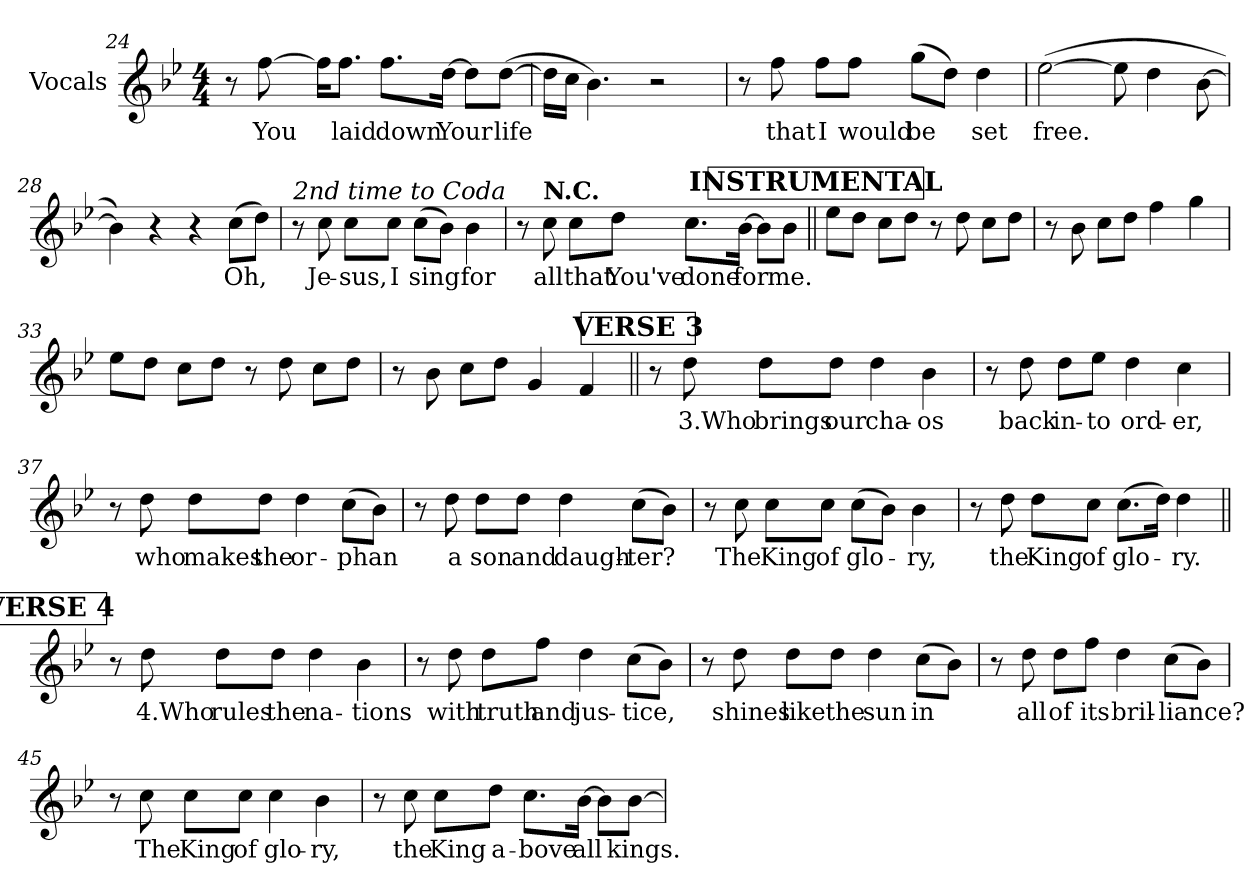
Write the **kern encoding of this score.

**kern	**text
*part1	*part1
*staff1	*staff1
*I"Vocals	*
*clefG2	*
*k[b-e-]	*
*B-:	*
*M4/4	*
=24	=24
8r	.
!	!LO:LY:b
[8ff\	You
16ff\KL]	.
!	!LO:LY:b
8.ff\J	laid
!	!LO:LY:b
8.ff\L	down
!	!LO:LY:b
[16dd\Jk	Your
8dd\L]	.
!	!LO:LY:b
(>[8dd\J	life
=25	=25
16dd\LL]	.
16cc\JJ	.
4.b-\)	.
2r	.
=26	=26
8r	.
!	!LO:LY:b
8ff\	that
!	!LO:LY:b
8ff\L	I
!	!LO:LY:b
8ff\J	would
!	!LO:LY:b
(>8gg\L	be
8dd\J)	.
!	!LO:LY:b
4dd\	set
!!LO:LB:g=z
=27	=27
!	!LO:LY:b
(>[2ee-\	free.
8ee-\]	.
4dd\	.
[8b-\	.
=28	=28
4b-\])	.
4r	.
4r	.
!	!LO:LY:b
(>8cc\L	Oh,
8dd\J)	.
=29	=29
8r	.
!	!LO:LY:b
8cc\	Je-
!	!LO:LY:b
8cc\L	-sus,
!	!LO:LY:b
8cc\J	I
!	!LO:LY:b
(>8cc\L	sing
8b-\J)	.
!	!LO:LY:b
4b-\	for
!LO:TX:a:i:rj:t=2nd time to Coda	!
=30	=30
8r	.
!LO:TX:a:B:t=N.C.	!
!	!LO:LY:b
8cc\	all
!	!LO:LY:b
8cc\L	that
!	!LO:LY:b
8dd\J	You've
!	!LO:LY:b
8.cc\L	done
!	!LO:LY:b
[16b-\Jk	for
8b-\L]	.
!	!LO:LY:b
8b-\J	me.
!!LO:LB:g=z
!!LO:REH:place=s1:a:B:t=INSTRUMENTAL
=31||	=31||
8ee-!\L	.
8dd!\J	.
8cc!\L	.
8dd!\J	.
8r	.
8dd!\	.
8cc!\L	.
8dd!\J	.
=32	=32
8r	.
8b-!\	.
8cc!\L	.
8dd!\J	.
4ff!\	.
4gg!\	.
=33	=33
8ee-!\L	.
8dd!\J	.
8cc!\L	.
8dd!\J	.
8r	.
8dd!\	.
8cc!\L	.
8dd!\J	.
=34	=34
8r	.
8b-!\	.
8cc!\L	.
8dd!\J	.
4g!/	.
4f!/	.
!!LO:LB:g=z
!!LO:REH:place=s1:a:B:t=VERSE 3
=35||	=35||
8r	.
!	!LO:LY:b
8dd\	3.Who
!	!LO:LY:b
8dd\L	brings
!	!LO:LY:b
8dd\J	our
!	!LO:LY:b
4dd\	cha-
!	!LO:LY:b
4b-\	-os
=36	=36
8r	.
!	!LO:LY:b
8dd\	back
!	!LO:LY:b
8dd\L	in-
!	!LO:LY:b
8ee-\J	-to
!	!LO:LY:b
4dd\	ord-
!	!LO:LY:b
4cc\	-er,
=37	=37
8r	.
!	!LO:LY:b
8dd\	who
!	!LO:LY:b
8dd\L	makes
!	!LO:LY:b
8dd\J	the
!	!LO:LY:b
4dd\	or-
!	!LO:LY:b
(>8cc\L	-phan
8b-\J)	.
!!LO:LB:g=z
=38	=38
8r	.
!	!LO:LY:b
8dd\	a
!	!LO:LY:b
8dd\L	son
!	!LO:LY:b
8dd\J	and
!	!LO:LY:b
4dd\	daugh-
!	!LO:LY:b
(>8cc\L	-ter?
8b-\J)	.
=39	=39
8r	.
!	!LO:LY:b
8cc\	The
!	!LO:LY:b
8cc\L	King
!	!LO:LY:b
8cc\J	of
!	!LO:LY:b
(>8cc\L	glo-
8b-\J)	.
!	!LO:LY:b
4b-\	-ry,
=40	=40
8r	.
!	!LO:LY:b
8dd\	the
!	!LO:LY:b
8dd\L	King
!	!LO:LY:b
8cc\J	of
!	!LO:LY:b
(>8.cc\L	glo-
16dd\Jk)	.
!	!LO:LY:b
4dd\	-ry.
!!LO:PB:g=z
!!LO:REH:place=s1:a:B:t=VERSE 4
=41||	=41||
8r	.
!	!LO:LY:b
8dd\	4.Who
!	!LO:LY:b
8dd\L	rules
!	!LO:LY:b
8dd\J	the
!	!LO:LY:b
4dd\	na-
!	!LO:LY:b
4b-\	-tions
=42	=42
8r	.
!	!LO:LY:b
8dd\	with
!	!LO:LY:b
8dd\L	truth
!	!LO:LY:b
8ff\J	and
!	!LO:LY:b
4dd\	jus-
!	!LO:LY:b
(>8cc\L	-tice,
8b-\J)	.
=43	=43
8r	.
!	!LO:LY:b
8dd\	shines
!	!LO:LY:b
8dd\L	like
!	!LO:LY:b
8dd\J	the
!	!LO:LY:b
4dd\	sun
!	!LO:LY:b
(>8cc\L	in
8b-\J)	.
!!LO:LB:g=z
=44	=44
8r	.
!	!LO:LY:b
8dd\	all
!	!LO:LY:b
8dd\L	of
!	!LO:LY:b
8ff\J	its
!	!LO:LY:b
4dd\	bril-
!	!LO:LY:b
(>8cc\L	-liance?
8b-\J)	.
=45	=45
8r	.
!	!LO:LY:b
8cc\	The
!	!LO:LY:b
8cc\L	King
!	!LO:LY:b
8cc\J	of
!	!LO:LY:b
4cc\	glo-
!	!LO:LY:b
4b-\	-ry,
=46	=46
8r	.
!	!LO:LY:b
8cc\	the
!	!LO:LY:b
8cc\L	King
!	!LO:LY:b
8dd\J	a-
!	!LO:LY:b
8.cc\L	-bove
!	!LO:LY:b
[16b-\Jk	all
8b-\L]	.
!	!LO:LY:b
[8b-\J	kings.
=	=
*-	*-
